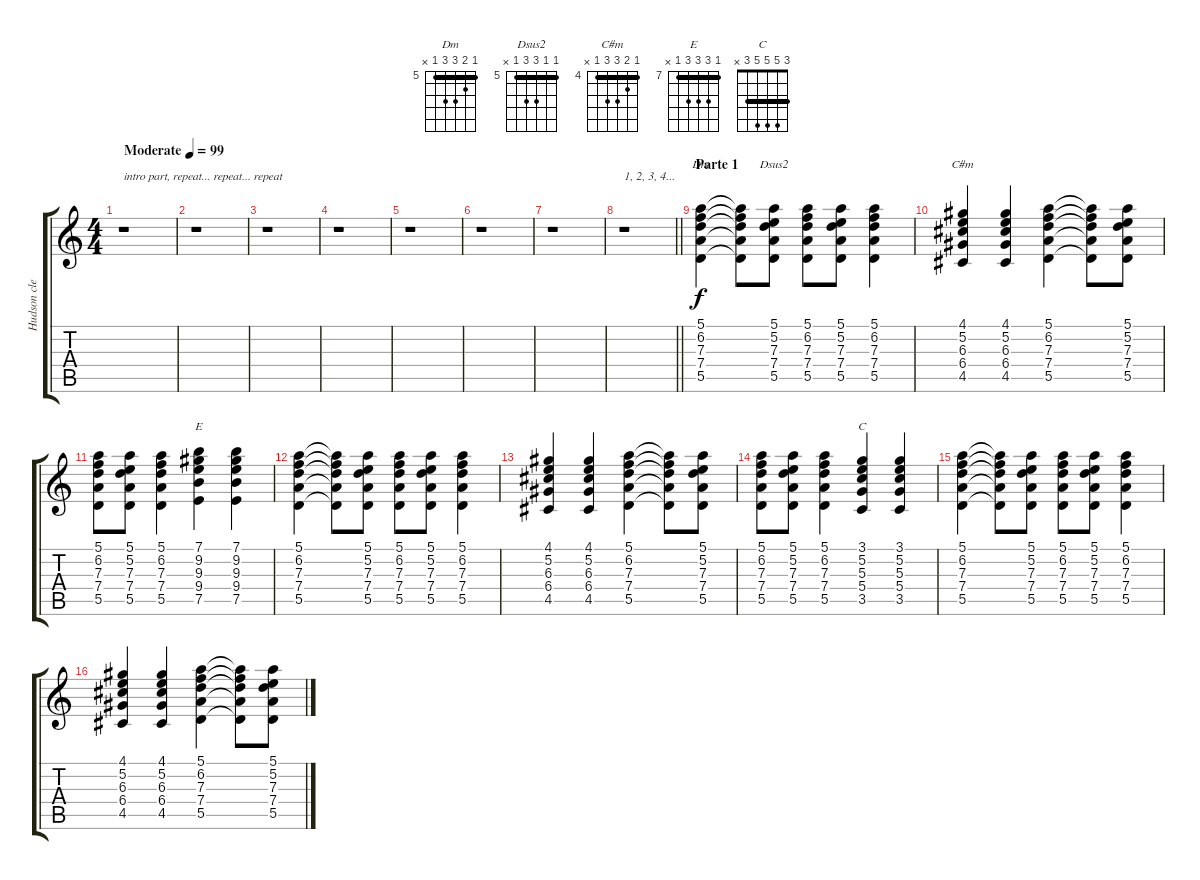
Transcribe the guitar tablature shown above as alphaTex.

\track ("Hudson clean" "Hudson cle") {instrument electricguitarclean}
\staff {score tabs}
\tuning (E4 B3 G3 D3 A2 E2) {hide}
\chord ("Dm" 5 6 7 7 5 x) {firstfret 5 barre 5}
\chord ("Dsus2" 5 5 7 7 5 x) {firstfret 5 barre 5}
\chord ("C#m" 4 5 6 6 4 x) {firstfret 4 barre 4}
\chord ("E" 7 9 9 9 7 x) {firstfret 7 barre 7}
\chord ("C" 3 5 5 5 3 x) {barre 3}
\ts (4 4)
\tempo (99 "Moderate")
\clef g2
\ks c
r.1{txt "intro part, repeat... repeat... repeat" dy f instrument electricguitarclean} |
r.1 |
r.1 |
r.1 |
r.1 |
r.1 |
r.1 |
\barLineRight lightlight
r.1{txt "1, 2, 3, 4..."} |
\section ("" "Parte 1")
(5.1 6.2 7.3 7.4 5.5).4{ch "Dm"} (5.1{t} 6.2{t} 7.3{t} 7.4{t} 5.5{t}).8 (5.1 5.2 7.3 7.4 5.5).8{ch "Dsus2"} (5.1 6.2 7.3 7.4 5.5).8 (5.1 5.2 7.3 7.4 5.5).8 (5.1 6.2 7.3 7.4 5.5).4 |
(4.1 5.2 6.3 6.4 4.5).4{ch "C#m"} (4.1 5.2 6.3 6.4 4.5).4 (5.1 6.2 7.3 7.4 5.5).4 (5.1{t} 6.2{t} 7.3{t} 7.4{t} 5.5{t}).8 (5.1 5.2 7.3 7.4 5.5).8 |
(5.1 6.2 7.3 7.4 5.5).8 (5.1 5.2 7.3 7.4 5.5).8 (5.1 6.2 7.3 7.4 5.5).4 (7.1 9.2 9.3 9.4 7.5).4{ch "E"} (7.1 9.2 9.3 9.4 7.5).4 |
(5.1 6.2 7.3 7.4 5.5).4 (5.1{t} 6.2{t} 7.3{t} 7.4{t} 5.5{t}).8 (5.1 5.2 7.3 7.4 5.5).8 (5.1 6.2 7.3 7.4 5.5).8 (5.1 5.2 7.3 7.4 5.5).8 (5.1 6.2 7.3 7.4 5.5).4 |
(4.1 5.2 6.3 6.4 4.5).4 (4.1 5.2 6.3 6.4 4.5).4 (5.1 6.2 7.3 7.4 5.5).4 (5.1{t} 6.2{t} 7.3{t} 7.4{t} 5.5{t}).8 (5.1 5.2 7.3 7.4 5.5).8 |
(5.1 6.2 7.3 7.4 5.5).8 (5.1 5.2 7.3 7.4 5.5).8 (5.1 6.2 7.3 7.4 5.5).4 (3.1 5.2 5.3 5.4 3.5).4{ch "C"} (3.1 5.2 5.3 5.4 3.5).4 |
(5.1 6.2 7.3 7.4 5.5).4 (5.1{t} 6.2{t} 7.3{t} 7.4{t} 5.5{t}).8 (5.1 5.2 7.3 7.4 5.5).8 (5.1 6.2 7.3 7.4 5.5).8 (5.1 5.2 7.3 7.4 5.5).8 (5.1 6.2 7.3 7.4 5.5).4 |
(4.1 5.2 6.3 6.4 4.5).4 (4.1 5.2 6.3 6.4 4.5).4 (5.1 6.2 7.3 7.4 5.5).4 (5.1{t} 6.2{t} 7.3{t} 7.4{t} 5.5{t}).8 (5.1 5.2 7.3 7.4 5.5).8
